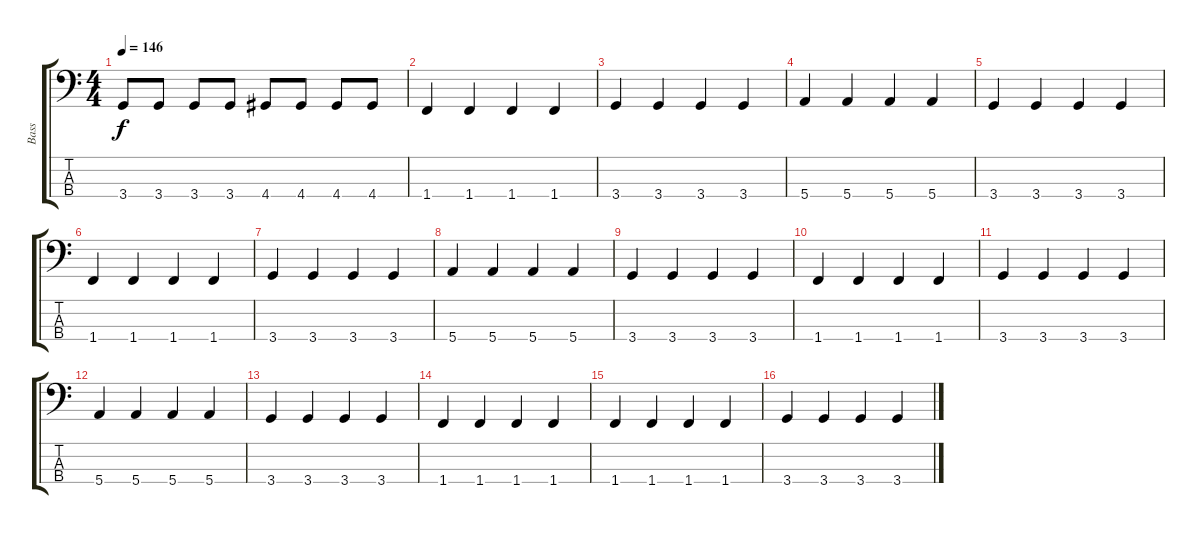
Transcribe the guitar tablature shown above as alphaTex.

\track ("Bass" "Bass") {instrument electricbassfinger}
\staff {score tabs}
\tuning (G2 D2 A1 E1) {hide}
\ts (4 4)
\tempo 146
\clef f4
\ks c
3.4.8{dy f} 3.4.8 3.4.8 3.4.8 4.4.8 4.4.8 4.4.8 4.4.8 |
1.4.4 1.4.4 1.4.4 1.4.4 |
3.4.4 3.4.4 3.4.4 3.4.4 |
5.4.4 5.4.4 5.4.4 5.4.4 |
3.4.4 3.4.4 3.4.4 3.4.4 |
1.4.4 1.4.4 1.4.4 1.4.4 |
3.4.4 3.4.4 3.4.4 3.4.4 |
5.4.4 5.4.4 5.4.4 5.4.4 |
3.4.4 3.4.4 3.4.4 3.4.4 |
1.4.4 1.4.4 1.4.4 1.4.4 |
3.4.4 3.4.4 3.4.4 3.4.4 |
5.4.4 5.4.4 5.4.4 5.4.4 |
3.4.4 3.4.4 3.4.4 3.4.4 |
1.4.4 1.4.4 1.4.4 1.4.4 |
1.4.4 1.4.4 1.4.4 1.4.4 |
3.4.4 3.4.4 3.4.4 3.4.4
